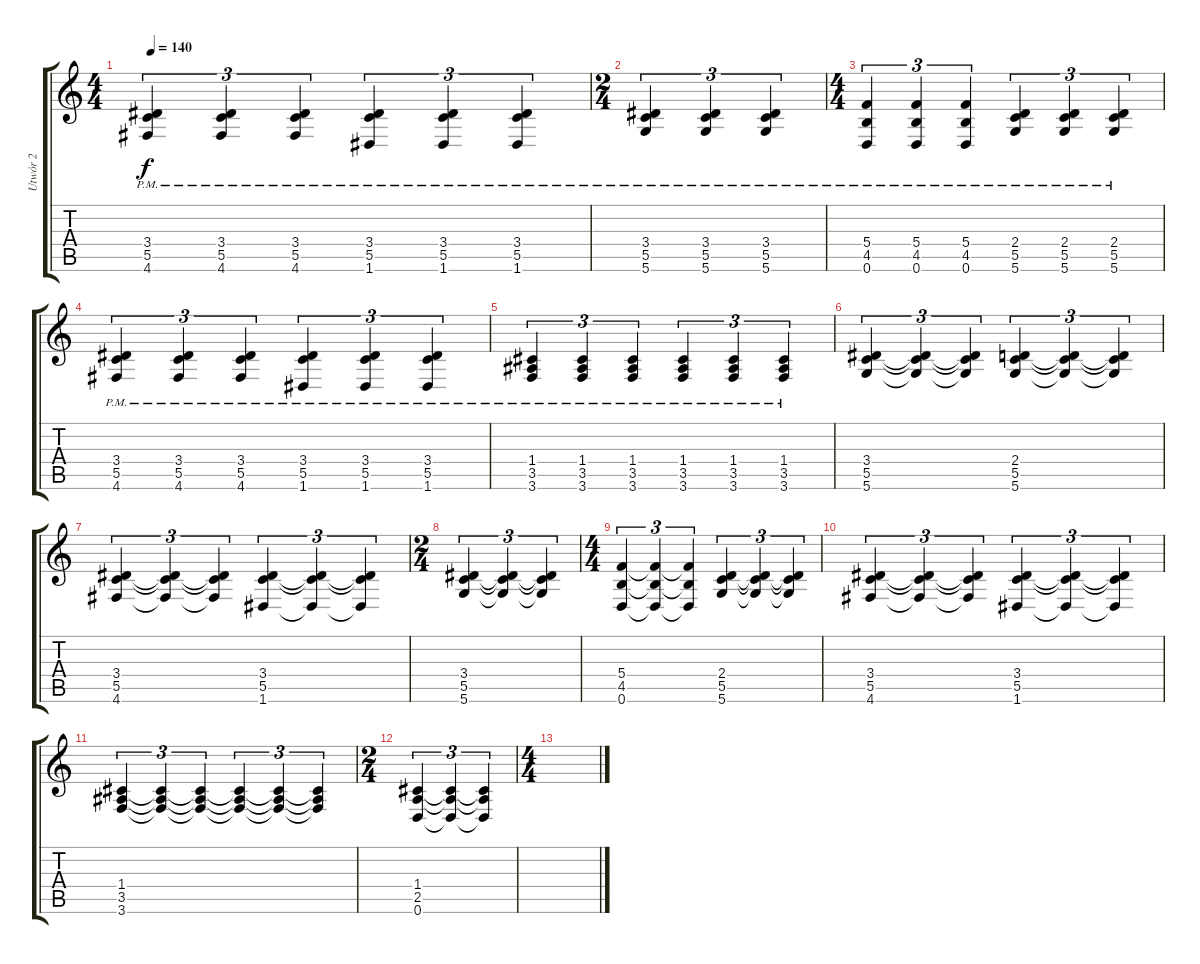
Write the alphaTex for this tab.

\track ("Utwór 2" "Utwór 2") {instrument overdrivenguitar}
\staff {score tabs}
\tuning (D4 A3 F3 C3 G2 D2) {hide}
\ts (4 4)
\tempo 140
\clef g2
\ks c
(3.4{pm} 5.5{pm} 4.6{pm}).4{tu (3 2) dy f} (3.4{pm} 5.5{pm} 4.6{pm}).4{tu (3 2)} (3.4{pm} 5.5{pm} 4.6{pm}).4{tu (3 2)} (3.4{pm} 5.5{pm} 1.6{pm}).4{tu (3 2)} (3.4{pm} 5.5{pm} 1.6{pm}).4{tu (3 2)} (3.4{pm} 5.5{pm} 1.6{pm}).4{tu (3 2)} |
\ts (2 4)
(3.4{pm} 5.5{pm} 5.6{pm}).4{tu (3 2)} (3.4{pm} 5.5{pm} 5.6{pm}).4{tu (3 2)} (3.4{pm} 5.5{pm} 5.6{pm}).4{tu (3 2)} |
\ts (4 4)
(5.4{pm} 4.5{pm} 0.6{pm}).4{tu (3 2)} (5.4{pm} 4.5{pm} 0.6{pm}).4{tu (3 2)} (5.4{pm} 4.5{pm} 0.6{pm}).4{tu (3 2)} (2.4{pm} 5.5{pm} 5.6{pm}).4{tu (3 2)} (2.4{pm} 5.5{pm} 5.6{pm}).4{tu (3 2)} (2.4{pm} 5.5{pm} 5.6{pm}).4{tu (3 2)} |
(3.4{pm} 5.5{pm} 4.6{pm}).4{tu (3 2)} (3.4{pm} 5.5{pm} 4.6{pm}).4{tu (3 2)} (3.4{pm} 5.5{pm} 4.6{pm}).4{tu (3 2)} (3.4{pm} 5.5{pm} 1.6{pm}).4{tu (3 2)} (3.4{pm} 5.5{pm} 1.6{pm}).4{tu (3 2)} (3.4{pm} 5.5{pm} 1.6{pm}).4{tu (3 2)} |
(1.4{pm} 3.5{pm} 3.6{pm}).4{tu (3 2)} (1.4{pm} 3.5{pm} 3.6{pm}).4{tu (3 2)} (1.4{pm} 3.5{pm} 3.6{pm}).4{tu (3 2)} (1.4{pm} 3.5{pm} 3.6{pm}).4{tu (3 2)} (1.4{pm} 3.5{pm} 3.6{pm}).4{tu (3 2)} (1.4{pm} 3.5{pm} 3.6{pm}).4{tu (3 2)} |
(3.4 5.5 5.6).4{tu (3 2)} (3.4{t} 5.5{t} 5.6{t}).4{tu (3 2)} (3.4{t} 5.5{t} 5.6{t}).4{tu (3 2)} (2.4 5.5 5.6).4{tu (3 2)} (2.4{t} 5.5{t} 5.6{t}).4{tu (3 2)} (2.4{t} 5.5{t} 5.6{t}).4{tu (3 2)} |
(3.4 5.5 4.6).4{tu (3 2)} (3.4{t} 5.5{t} 4.6{t}).4{tu (3 2)} (3.4{t} 5.5{t} 4.6{t}).4{tu (3 2)} (3.4 5.5 1.6).4{tu (3 2)} (3.4{t} 5.5{t} 1.6{t}).4{tu (3 2)} (3.4{t} 5.5{t} 1.6{t}).4{tu (3 2)} |
\ts (2 4)
(3.4 5.5 5.6).4{tu (3 2)} (3.4{t} 5.5{t} 5.6{t}).4{tu (3 2)} (3.4{t} 5.5{t} 5.6{t}).4{tu (3 2)} |
\ts (4 4)
(5.4 4.5 0.6).4{tu (3 2)} (5.4{t} 4.5{t} 0.6{t}).4{tu (3 2)} (5.4{t} 4.5{t} 0.6{t}).4{tu (3 2)} (2.4 5.5 5.6).4{tu (3 2)} (2.4{t} 5.5{t} 5.6{t}).4{tu (3 2)} (2.4{t} 5.5{t} 5.6{t}).4{tu (3 2)} |
(3.4 5.5 4.6).4{tu (3 2)} (3.4{t} 5.5{t} 4.6{t}).4{tu (3 2)} (3.4{t} 5.5{t} 4.6{t}).4{tu (3 2)} (3.4 5.5 1.6).4{tu (3 2)} (3.4{t} 5.5{t} 1.6{t}).4{tu (3 2)} (3.4{t} 5.5{t} 1.6{t}).4{tu (3 2)} |
(1.4 3.5 3.6).4{tu (3 2)} (1.4{t} 3.5{t} 3.6{t}).4{tu (3 2)} (1.4{t} 3.5{t} 3.6{t}).4{tu (3 2)} (1.4{t} 3.5{t} 3.6{t}).4{tu (3 2)} (1.4{t} 3.5{t} 3.6{t}).4{tu (3 2)} (1.4{t} 3.5{t} 3.6{t}).4{tu (3 2)} |
\ts (2 4)
(1.4 2.5 0.6).4{tu (3 2)} (1.4{t} 2.5{t} 0.6{t}).4{tu (3 2)} (1.4{t} 2.5{t} 0.6{t}).4{tu (3 2)} |
\ts (4 4)
